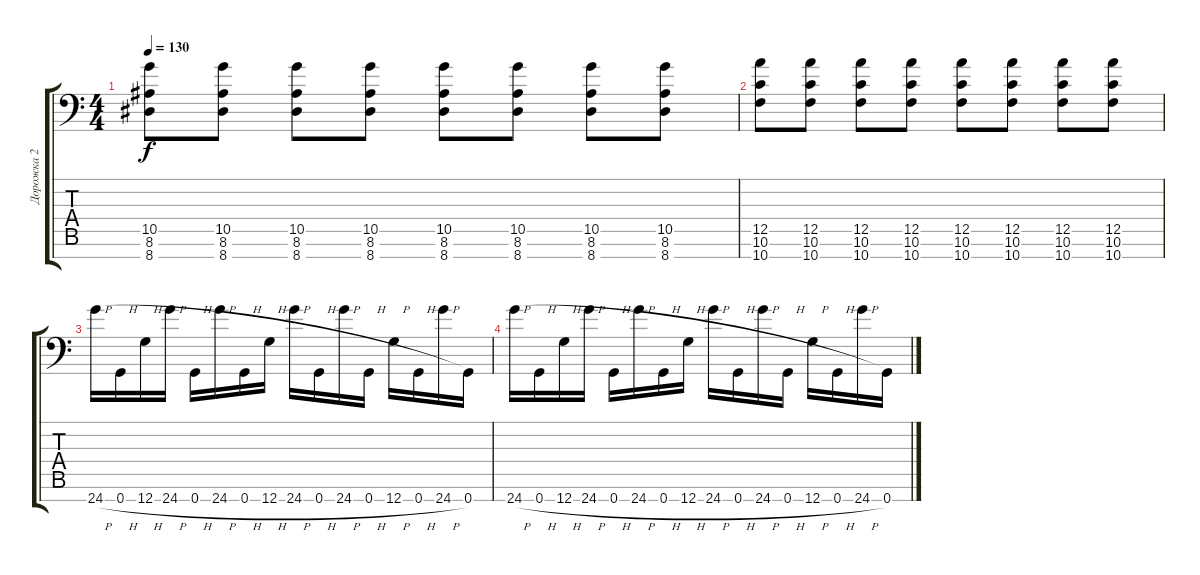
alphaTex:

\track ("Дорожка 2" "Дорожка 2") {instrument distortionguitar}
\staff {score tabs}
\tuning (E4 B3 G3 D3 A2 D2 G1) {hide}
\ts (4 4)
\tempo 130
\clef f4
\ks c
(10.5 8.6 8.7).8{dy f} (10.5 8.6 8.7).8 (10.5 8.6 8.7).8 (10.5 8.6 8.7).8 (10.5 8.6 8.7).8 (10.5 8.6 8.7).8 (10.5 8.6 8.7).8 (10.5 8.6 8.7).8 |
(12.5 10.6 10.7).8 (12.5 10.6 10.7).8 (12.5 10.6 10.7).8 (12.5 10.6 10.7).8 (12.5 10.6 10.7).8 (12.5 10.6 10.7).8 (12.5 10.6 10.7).8 (12.5 10.6 10.7).8 |
24.7{h}.16 0.7{h}.16 12.7{h}.16 24.7{h}.16 0.7{h}.16 24.7{h}.16 0.7{h}.16 12.7{h}.16 24.7{h}.16 0.7{h}.16 24.7{h}.16 0.7{h}.16 12.7{h}.16 0.7{h}.16 24.7{h}.16 0.7.16 |
24.7{h}.16 0.7{h}.16 12.7{h}.16 24.7{h}.16 0.7{h}.16 24.7{h}.16 0.7{h}.16 12.7{h}.16 24.7{h}.16 0.7{h}.16 24.7{h}.16 0.7{h}.16 12.7{h}.16 0.7{h}.16 24.7{h}.16 0.7.16
